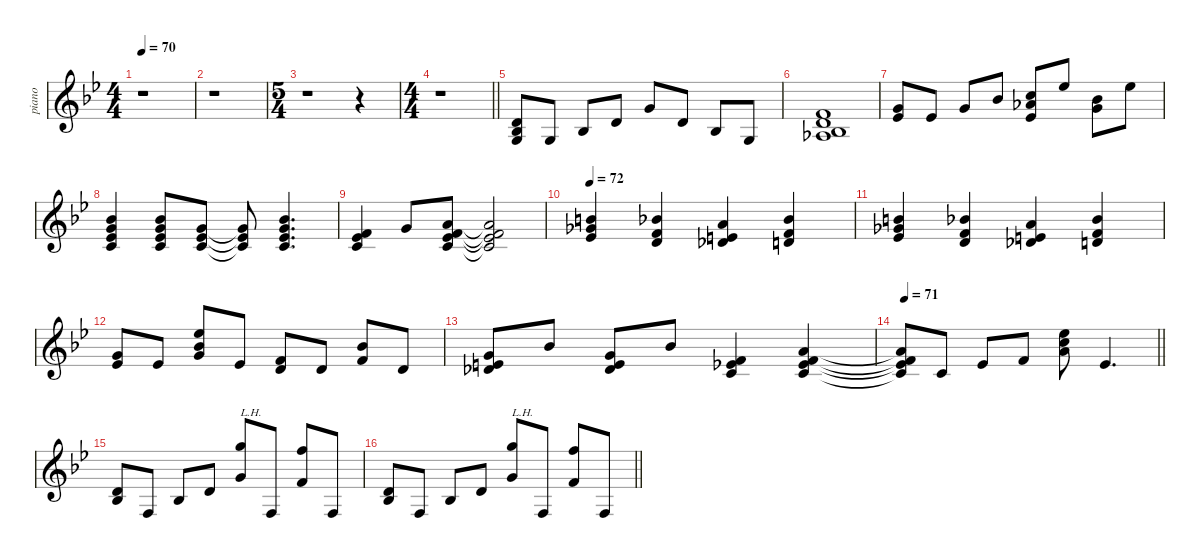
\defaultSystemsLayout 8
\hideDynamics
\bracketExtendMode nobrackets
\otherSystemsTrackNameOrientation horizontal
\track ("Piano (RH)-show" "piano") {mute instrument acousticgrandpiano}
\staff {score}
\tuning (F4 C4 F3 C3 F2 C2)
\ts (4 4)
\tempo 70
\clef g2
\ks gminor
r.1{dy f instrument acousticgrandpiano beam Down} |
r.1{beam Down} |
\ts (5 4)
r.1{beam Down} r.4{beam Down} |
\ts (4 4)
\barLineRight lightlight
r.1{beam Down} |
(2.2{acc forcenatural} 10.4{acc b} 2.3{acc forcenatural}).8{beam Up} 2.3{acc forcenatural}.8{beam Up} 5.3{acc b}.8{beam Up} 2.2{acc forcenatural}.8{beam Up} 2.1{acc forcenatural}.8{beam Up} 2.2{acc forcenatural}.8{beam Up} 5.3{acc b}.8{beam Up} 7.4{acc forcenatural}.8{beam Up} |
(0.1{acc forcenatural} 2.2{acc forcenatural} 10.4{acc b} 3.3{acc b}).1{bd 240 beam Up} |
(2.1{acc forcenatural} 3.2{acc b}).8{beam Up} 3.2{acc b}.8{beam Up} 2.1{acc forcenatural}.8{beam Up} 5.1{acc b}.8{beam Up} (12.2{acc forcenatural} 15.3{acc b} 15.4{acc b}).8{beam Up} 10.1{acc b}.8{beam Up} (10.2{acc b} 14.3{acc forcenatural}).8{beam Down} 10.1{acc b}.8{beam Down} |
(0.2{acc forcenatural} 22.4{acc b} 2.1{acc forcenatural} 10.3{acc b}).4{beam Up} (0.2{acc forcenatural} 22.4{acc b} 2.1{acc forcenatural} 10.3{acc b}).8{beam Up} (0.2{acc forcenatural} 14.3{acc forcenatural} 15.4{acc b}).8{beam Up} (0.2{t acc forcenatural} 14.3{t acc forcenatural} 15.4{t acc b}).8{beam Up} (0.2{acc forcenatural} 22.4{acc b} 2.1{acc forcenatural} 10.3{acc b}).4{d beam Up} |
(0.1{acc forcenatural} 0.2{acc forcenatural} 10.3{acc b}).4{beam Up} 14.3{acc forcenatural}.8{beam Up} (0.1{acc forcenatural} 0.2{acc forcenatural} 16.3{acc forcenatural} 15.4{acc b}).8{beam Up} (0.1{t acc forcenatural} 0.2{t acc forcenatural} 16.3{t acc forcenatural} 15.4{t acc b}).2{beam Up} |
\tempo 72
(6.1{acc forcenatural} 6.2{acc b} 10.3{acc b}).4{beam Up} (5.2{acc forcenatural} 5.1{acc b} 9.3{acc forcenatural}).4{beam Up} (4.1{acc forcenatural} 4.2{acc forcenatural} 8.3{acc b}).4{beam Up} (5.2{acc forcenatural} 5.1{acc b} 9.3{acc forcenatural}).4{beam Up} |
(6.1{acc forcenatural} 6.2{acc b} 10.3{acc b}).4{beam Up} (5.2{acc forcenatural} 5.1{acc b} 9.3{acc forcenatural}).4{beam Up} (4.1{acc forcenatural} 4.2{acc forcenatural} 8.3{acc b}).4{beam Up} (5.2{acc forcenatural} 5.1{acc b} 9.3{acc forcenatural}).4{beam Up} |
(7.2{acc forcenatural} 10.3{acc b}).8{beam Up} 10.3{acc b}.8{beam Up} (10.1{acc b} 10.2{acc b} 14.3{acc forcenatural}).8{beam Up} 10.3{acc b}.8{beam Up} (0.1{acc forcenatural} 9.3{acc forcenatural}).8{beam Up} 9.3{acc forcenatural}.8{beam Up} (5.2{acc forcenatural} 5.1{acc b}).8{beam Up} 2.2{acc forcenatural}.8{beam Up} |
(2.1{acc forcenatural} 11.3{acc forcenatural} 1.2{acc b}).8{beam Up} 5.1{acc b}.8{beam Up} (2.1{acc forcenatural} 11.3{acc forcenatural} 1.2{acc b}).8{beam Up} 5.1{acc b}.8{beam Up} (0.1{acc forcenatural} 0.2{acc forcenatural} 10.3{acc b}).4{beam Up} (0.1{acc forcenatural} 16.3{acc forcenatural} 15.4{acc b} 0.2{acc forcenatural}).4{beam Up} |
\tempo 71
\barLineRight lightlight
(0.1{t acc forcenatural} 16.3{t acc forcenatural} 15.4{t acc b} 0.2{t acc forcenatural}).8{beam Up} 0.2{acc forcenatural}.8{beam Up} 3.2{acc b}.8{beam Up} 0.1{acc forcenatural}.8{beam Up} (22.3{acc b} 12.2{acc forcenatural} 4.1{acc forcenatural}).8{bd 121 beam Down} 10.3{acc b}.4{d beam Up} |
(9.3{acc forcenatural} 10.4{acc b}).8{beam Up} 5.4{acc forcenatural}.8{beam Up} 5.3{acc b}.8{beam Up} 9.3{acc forcenatural}.8{beam Up} (14.1{acc forcenatural} 14.3{acc forcenatural}).8{txt "L.H." beam Up} 0.3{acc forcenatural}.8{beam Up} (17.2{acc forcenatural} 0.1{acc forcenatural}).8{beam Up} 0.3{acc forcenatural}.8{beam Up} |
\barLineRight lightlight
(2.2{acc forcenatural} 5.3{acc b}).8{beam Up} 5.4{acc forcenatural}.8{beam Up} 5.3{acc b}.8{beam Up} 9.3{acc forcenatural}.8{beam Up} (14.1{acc forcenatural} 14.3{acc forcenatural}).8{txt "L.H." beam Up} 0.3{acc forcenatural}.8{beam Up} (17.2{acc forcenatural} 0.1{acc forcenatural}).8{beam Up} 0.3{acc forcenatural}.8{beam Up}
